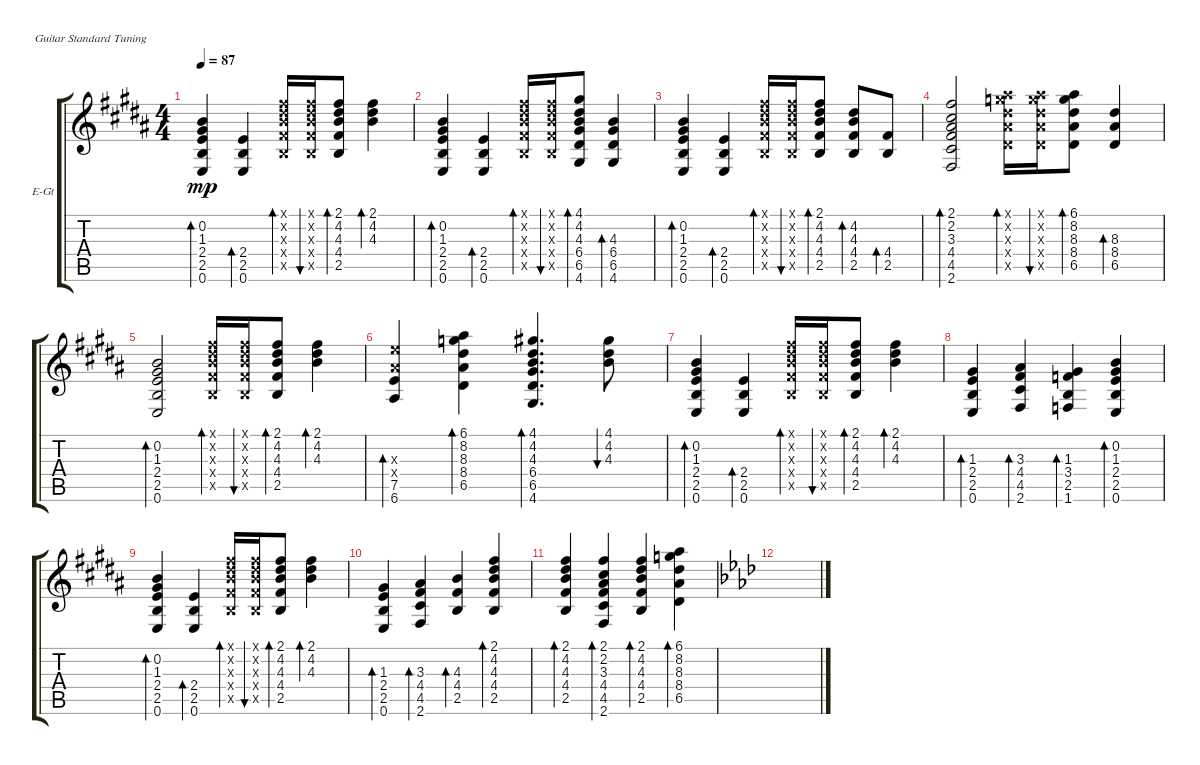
\defaultSystemsLayout 4
\bracketExtendMode groupsimilarinstruments
\firstSystemTrackNameOrientation horizontal
\otherSystemsTrackNameOrientation horizontal
\track ("Electric Guitar" "E-Gt") {instrument overdrivenguitar}
\staff {score tabs}
\tuning (E4 B3 G3 D3 A2 E2)
\ts (4 4)
\tempo 87
\clef g2
\scale
0.333333
\ks b
(0.6 2.5 2.4 1.3 0.2).4{bd 30 dy mp} (0.6 2.5 2.4).4{bd 30} (2.5{x} 2.1{x} 4.2{x} 4.3{x} 4.4{x}).16{bd 30} (2.5{x} 2.1{x} 4.2{x} 4.3{x} 4.4{x}).16{bu 30} (2.5 2.1 4.2 4.3 4.4).8{bd 30} (4.2 4.3 2.1).4{bd 30} |
\scale
0.333333 (0.6 2.5 2.4 1.3 0.2).4{bd 30} (0.6 2.5 2.4).4{bd 30} (2.5{x} 2.1{x} 4.2{x} 4.3{x} 4.4{x}).16{bd 30} (2.5{x} 2.1{x} 4.2{x} 4.3{x} 4.4{x}).16{bu 30} (6.5 4.1 4.2 4.3 6.4 4.6).8{bd 30} (6.5 4.3 6.4 4.6).4{bd 30} |
(0.6 2.5 2.4 1.3 0.2).4{bd 30} (0.6 2.5 2.4).4{bd 30} (2.5{x} 2.1{x} 4.2{x} 4.3{x} 4.4{x}).16{bd 30} (2.5{x} 2.1{x} 4.2{x} 4.3{x} 4.4{x}).16{bu 30} (2.5 2.1 4.2 4.3 4.4).8{bd 30} (2.5 4.2 4.3 4.4).8{bd 30} (2.5 4.4).8{bd 30} |
\scale
0.333333 (2.6 4.5 4.4 3.3 2.2 2.1).2{bd 30} (6.1{x} 8.2{x} 8.3{x} 8.4{x} 6.5{x}).16{bd 30} (6.1{x} 8.2{x} 8.3{x} 8.4{x} 6.5{x}).16{bu 30} (6.1 8.2 8.3 8.4 6.5).8{bd 30} (8.3 8.4 6.5).4{bd 30} |
\scale
0.333333 (0.6 2.5 2.4 1.3 0.2).2{bd 30} (2.5{x} 2.1{x} 4.2{x} 4.3{x} 4.4{x}).16{bd 30} (2.5{x} 2.1{x} 4.2{x} 4.3{x} 4.4{x}).16{bu 30} (2.5 2.1 4.2 4.3 4.4).8{bd 30} (4.2 4.3 2.1).4{bd 30} |
\scale
0.333333 (6.6 7.5 8.4{x} 9.3{x}).4{bd 30} (6.5 8.4 8.3 6.1 8.2).4{bd 30} (6.5 4.3 6.4 4.6 4.2 4.1).4{d bd 30} (4.3 4.2 4.1).8{bu 30} |
\scale
0.333333 (0.6 2.5 2.4 1.3 0.2).4{bd 30} (0.6 2.5 2.4).4{bd 30} (2.5{x} 2.1{x} 4.2{x} 4.3{x} 4.4{x}).16{bd 30} (2.5{x} 2.1{x} 4.2{x} 4.3{x} 4.4{x}).16{bu 30} (2.5 2.1 4.2 4.3 4.4).8{bd 30} (4.2 4.3 2.1).4{bd 30} |
\scale
0.333333 (0.6 2.5 2.4 1.3).4{bd 30} (2.6 4.5 4.4 3.3).4{bd 30} (2.5 1.3 1.6 3.4).4{bd 30} (0.6 2.5 2.4 1.3 0.2).4{bd 30} |
\scale
0.333333 (0.6 2.5 2.4 1.3 0.2).4{bd 30} (0.6 2.5 2.4).4{bd 30} (2.5{x} 2.1{x} 4.2{x} 4.3{x} 4.4{x}).16{bd 30} (2.5{x} 2.1{x} 4.2{x} 4.3{x} 4.4{x}).16{bu 30} (2.5 2.1 4.2 4.3 4.4).8{bd 30} (4.2 4.3 2.1).4{bd 30} |
\scale
0.333333 (0.6 2.5 2.4 1.3).4{bd 30} (2.6 4.5 4.4 3.3).4{bd 30} (2.5 4.3 4.4).4{bd 30} (2.5 4.3 4.4 4.2 2.1).4{bd 30} |
(2.5 2.1 4.2 4.3 4.4).4{bd 30} (4.5 2.1 2.2 3.3 4.4 2.6).4{bd 30} (2.5 2.1 4.2 4.3 4.4).4{bd 30} (6.5 8.4 8.3 6.1 8.2).4{bd 30} |
\ks ab
